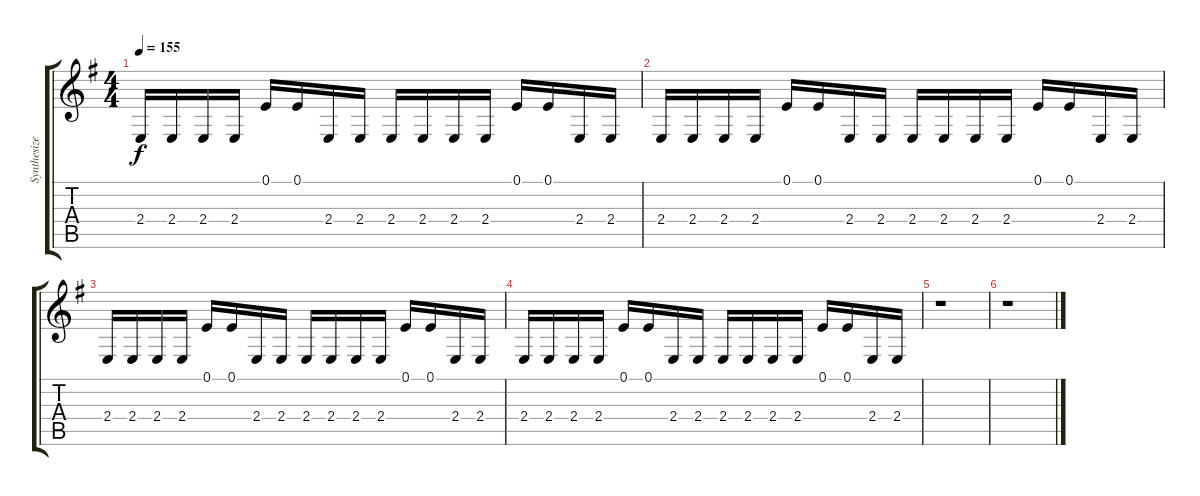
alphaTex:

\track ("Synthesizer I" "Synthesize") {instrument clavinet}
\staff {score tabs}
\tuning (E4 B3 G3 D3 A2 E2) {hide}
\ts (4 4)
\tempo 155
\clef g2
\ks eminor
2.4.16{dy f} 2.4.16 2.4.16 2.4.16 0.1.16 0.1.16 2.4.16 2.4.16 2.4.16 2.4.16 2.4.16 2.4.16 0.1.16 0.1.16 2.4.16 2.4.16 |
2.4.16 2.4.16 2.4.16 2.4.16 0.1.16 0.1.16 2.4.16 2.4.16 2.4.16 2.4.16 2.4.16 2.4.16 0.1.16 0.1.16 2.4.16 2.4.16 |
2.4.16 2.4.16 2.4.16 2.4.16 0.1.16 0.1.16 2.4.16 2.4.16 2.4.16 2.4.16 2.4.16 2.4.16 0.1.16 0.1.16 2.4.16 2.4.16 |
2.4.16 2.4.16 2.4.16 2.4.16 0.1.16 0.1.16 2.4.16 2.4.16 2.4.16 2.4.16 2.4.16 2.4.16 0.1.16 0.1.16 2.4.16 2.4.16 |
r.1 |
r.1
